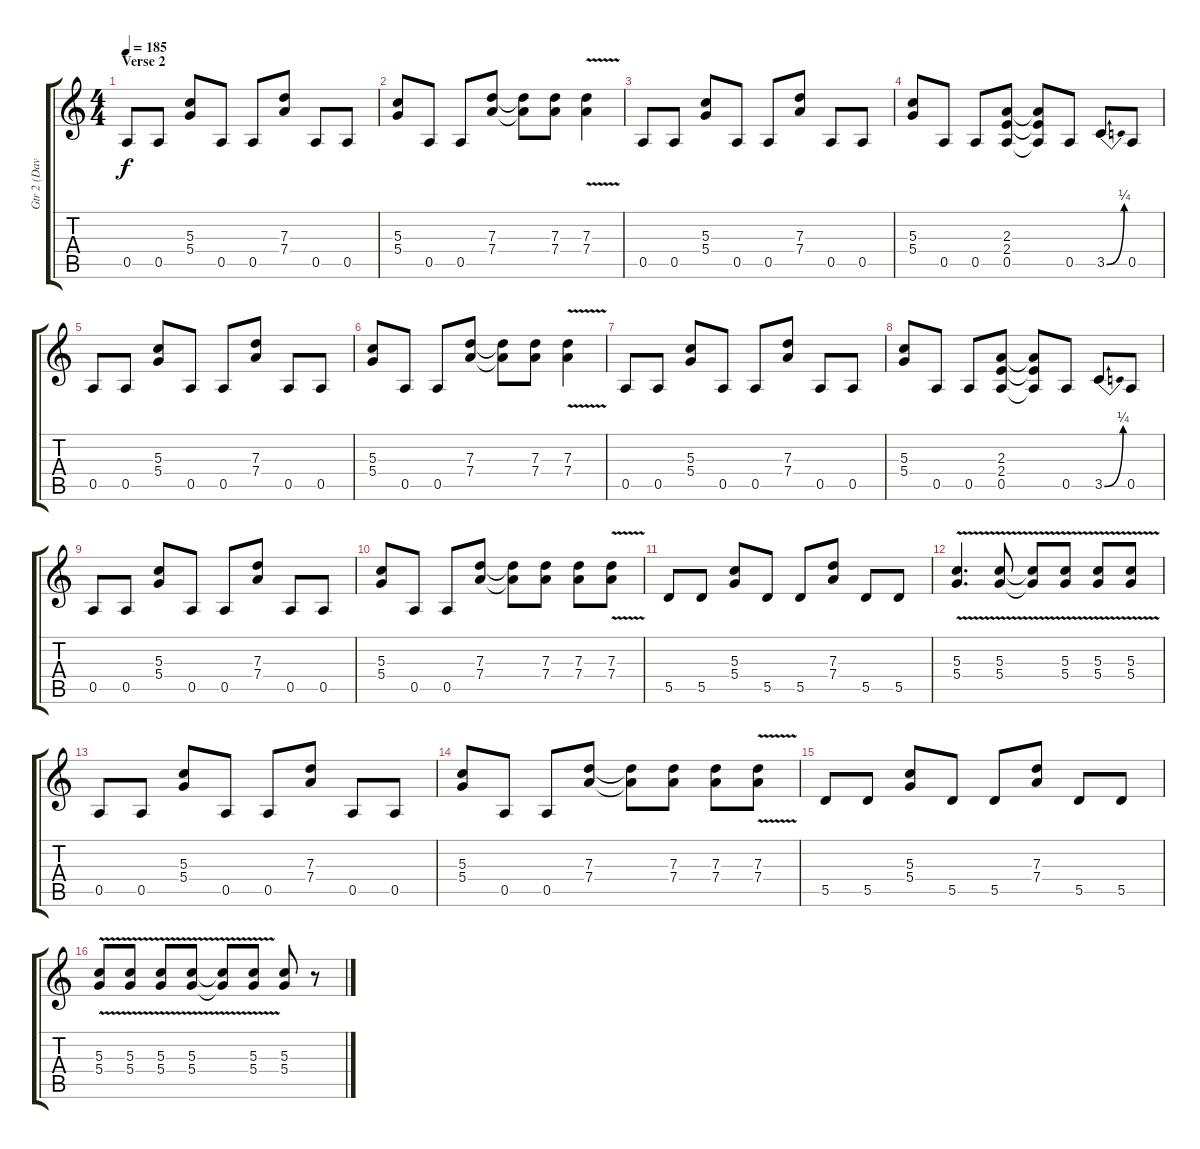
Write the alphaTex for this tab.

\track ("Gtr 2 (Dave Murray" "Gtr 2 (Dav") {instrument distortionguitar}
\staff {score tabs}
\tuning (E4 B3 G3 D3 A2 E2) {hide}
\ts (4 4)
\section ("" "Verse 2")
\tempo 185
\clef g2
\ks c
0.5.8{dy f} 0.5.8 (5.3 5.4).8 0.5.8 0.5.8 (7.3 7.4).8 0.5.8 0.5.8 |
(5.3 5.4).8 0.5.8 0.5.8 (7.3 7.4).8 (7.3{t} 7.4{t}).8 (7.3 7.4).8 (7.3{v} 7.4{v}).4 |
0.5.8 0.5.8 (5.3 5.4).8 0.5.8 0.5.8 (7.3 7.4).8 0.5.8 0.5.8 |
(5.3 5.4).8 0.5.8 0.5.8 (2.3 2.4 0.5).8 (2.3{t} 2.4{t} 0.5{t}).8 0.5.8 3.5{be (bend 0 0 60 1)}.8 0.5.8 |
0.5.8 0.5.8 (5.3 5.4).8 0.5.8 0.5.8 (7.3 7.4).8 0.5.8 0.5.8 |
(5.3 5.4).8 0.5.8 0.5.8 (7.3 7.4).8 (7.3{t} 7.4{t}).8 (7.3 7.4).8 (7.3{v} 7.4{v}).4 |
0.5.8 0.5.8 (5.3 5.4).8 0.5.8 0.5.8 (7.3 7.4).8 0.5.8 0.5.8 |
(5.3 5.4).8 0.5.8 0.5.8 (2.3 2.4 0.5).8 (2.3{t} 2.4{t} 0.5{t}).8 0.5.8 3.5{be (bend 0 0 60 1)}.8 0.5.8 |
0.5.8 0.5.8 (5.3 5.4).8 0.5.8 0.5.8 (7.3 7.4).8 0.5.8 0.5.8 |
(5.3 5.4).8 0.5.8 0.5.8 (7.3 7.4).8 (7.3{t} 7.4{t}).8 (7.3 7.4).8 (7.3 7.4).8 (7.3{v} 7.4{v}).8 |
5.5.8 5.5.8 (5.3 5.4).8 5.5.8 5.5.8 (7.3 7.4).8 5.5.8 5.5.8 |
(5.3{v} 5.4{v}).4{d} (5.3{v} 5.4{v}).8 (5.3{t} 5.4{t}).8 (5.3{v} 5.4{v}).8 (5.3{v} 5.4{v}).8 (5.3{v} 5.4{v}).8 |
0.5.8 0.5.8 (5.3 5.4).8 0.5.8 0.5.8 (7.3 7.4).8 0.5.8 0.5.8 |
(5.3 5.4).8 0.5.8 0.5.8 (7.3 7.4).8 (7.3{t} 7.4{t}).8 (7.3 7.4).8 (7.3 7.4).8 (7.3{v} 7.4{v}).8 |
5.5.8 5.5.8 (5.3 5.4).8 5.5.8 5.5.8 (7.3 7.4).8 5.5.8 5.5.8 |
(5.3{v} 5.4{v}).8 (5.3{v} 5.4{v}).8 (5.3{v} 5.4{v}).8 (5.3{v} 5.4{v}).8 (5.3{t} 5.4{t}).8 (5.3{v} 5.4{v}).8 (5.3 5.4).8 r.8
